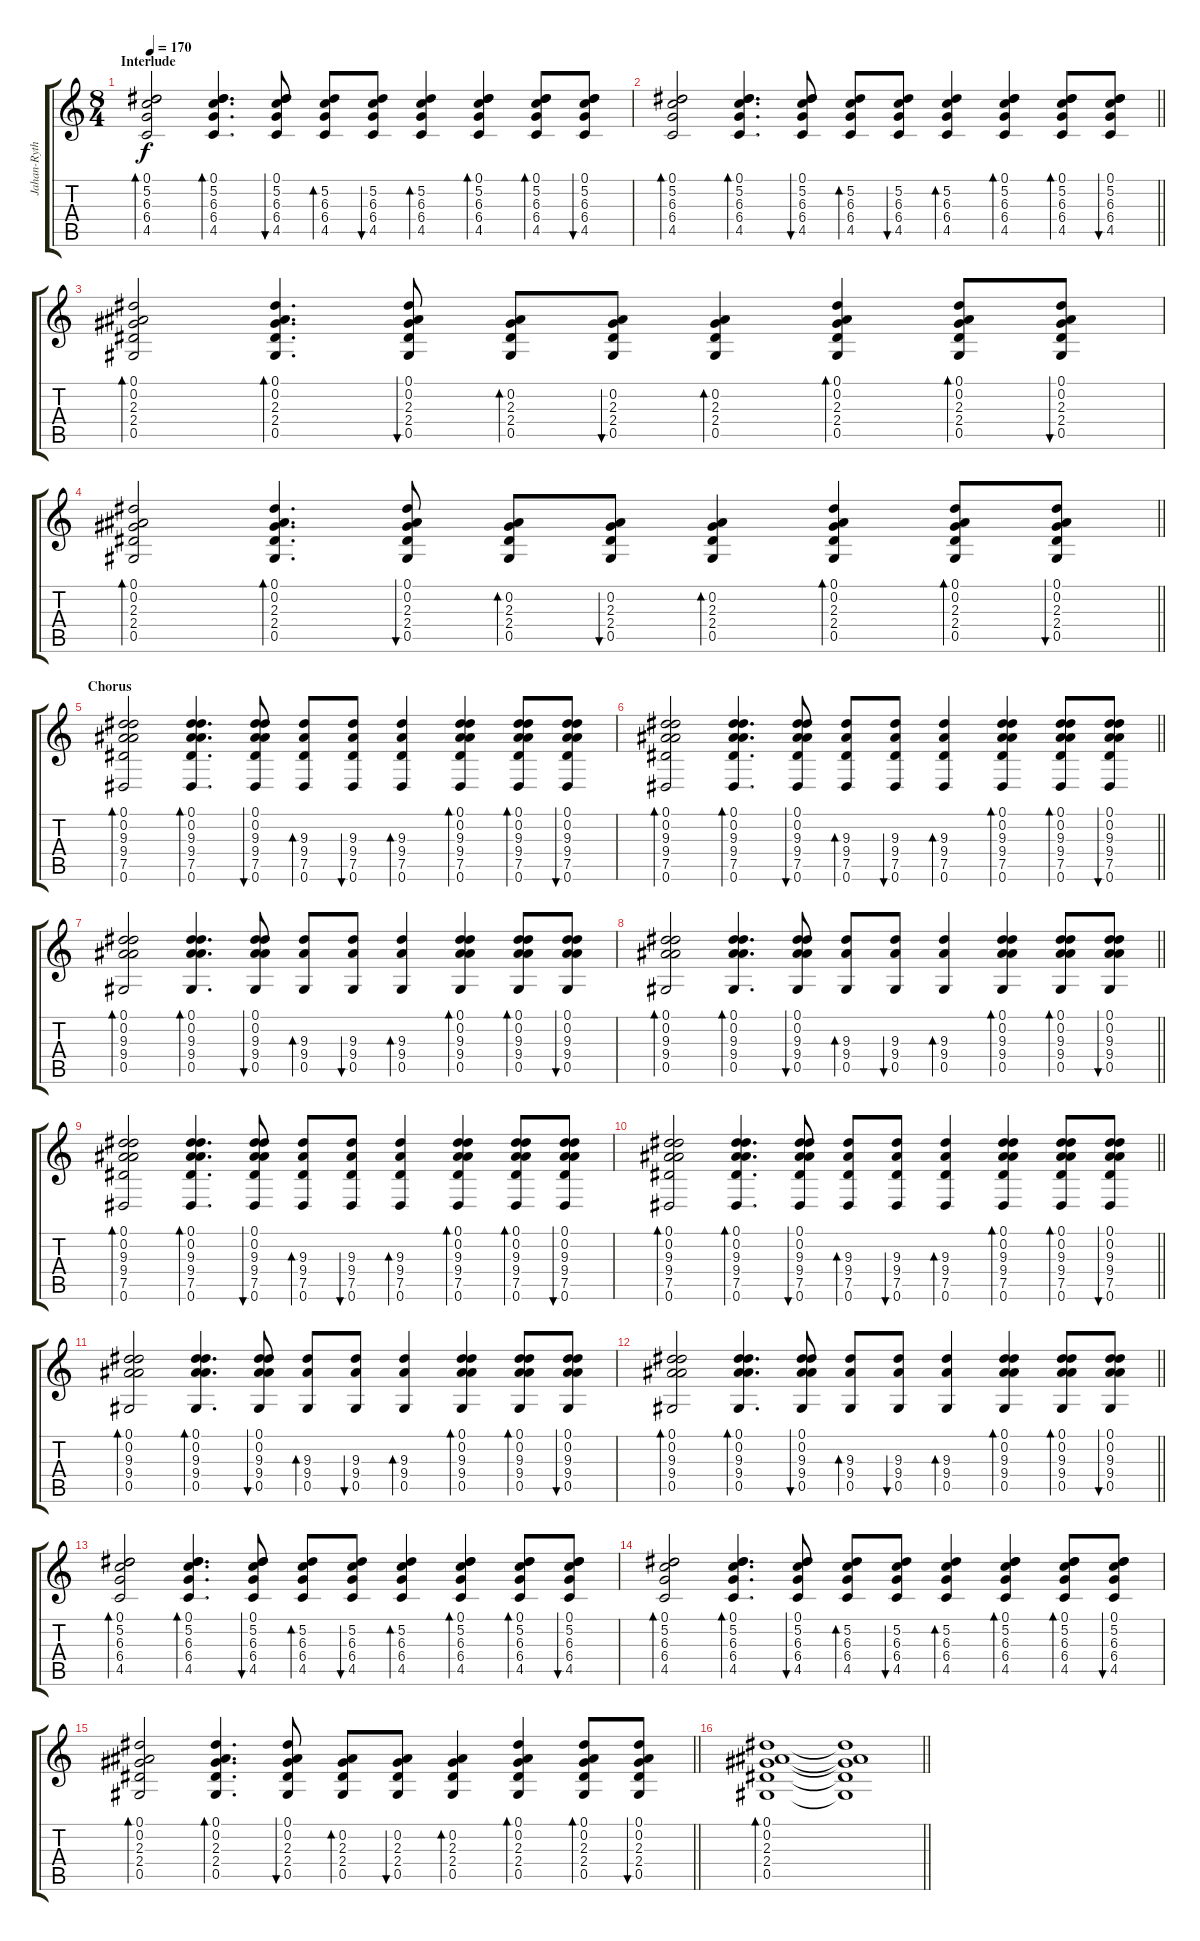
\track ("Jahan-Rythm" "Jahan-Ryth") {instrument acousticguitarsteel}
\staff {score tabs}
\tuning (Eb4 Bb3 Gb3 Db3 Ab2 Eb2) {hide}
\ts (8 4)
\section ("" "Interlude")
\tempo 170
\clef g2
\ks c
(0.1 5.2 6.3 6.4 4.5).2{bd 30 dy f} (0.1 5.2 6.3 6.4 4.5).4{d bd 60} (0.1 5.2 6.3 6.4 4.5).8{bu 30} (5.2 6.3 6.4 4.5).8{bd 30} (5.2 6.3 6.4 4.5).8{bu 30} (5.2 6.3 6.4 4.5).4{bd 30} (0.1 5.2 6.3 6.4 4.5).4{bd 30} (0.1 5.2 6.3 6.4 4.5).8{bd 30} (0.1 5.2 6.3 6.4 4.5).8{bu 30} |
\barLineRight lightlight
(0.1 5.2 6.3 6.4 4.5).2{bd 30} (0.1 5.2 6.3 6.4 4.5).4{d bd 30} (0.1 5.2 6.3 6.4 4.5).8{bu 30} (5.2 6.3 6.4 4.5).8{bd 30} (5.2 6.3 6.4 4.5).8{bu 30} (5.2 6.3 6.4 4.5).4{bd 30} (0.1 5.2 6.3 6.4 4.5).4{bd 30} (0.1 5.2 6.3 6.4 4.5).8{bd 30} (0.1 5.2 6.3 6.4 4.5).8{bu 30} |
(0.1 0.2 2.3 2.4 0.5).2{bd 30} (0.1 0.2 2.3 2.4 0.5).4{d bd 30} (0.1 0.2 2.3 2.4 0.5).8{bu 30} (0.2 2.3 2.4 0.5).8{bd 30} (0.2 2.3 2.4 0.5).8{bu 30} (0.2 2.3 2.4 0.5).4{bd 30} (0.1 0.2 2.3 2.4 0.5).4{bd 30} (0.1 0.2 2.3 2.4 0.5).8{bd 30} (0.1 0.2 2.3 2.4 0.5).8{bu 30} |
\barLineRight lightlight
(0.1 0.2 2.3 2.4 0.5).2{bd 30} (0.1 0.2 2.3 2.4 0.5).4{d bd 30} (0.1 0.2 2.3 2.4 0.5).8{bu 30} (0.2 2.3 2.4 0.5).8{bd 30} (0.2 2.3 2.4 0.5).8{bu 30} (0.2 2.3 2.4 0.5).4{bd 30} (0.1 0.2 2.3 2.4 0.5).4{bd 30} (0.1 0.2 2.3 2.4 0.5).8{bd 30} (0.1 0.2 2.3 2.4 0.5).8{bu 30} |
\section ("" "Chorus")
(0.1 0.2 9.3 9.4 7.5 0.6).2{bd 30} (0.1 0.2 9.3 9.4 7.5 0.6).4{d bd 30} (0.1 0.2 9.3 9.4 7.5 0.6).8{bu 30} (9.3 9.4 7.5 0.6).8{bd 30} (9.3 9.4 7.5 0.6).8{bu 30} (9.3 9.4 7.5 0.6).4{bd 30} (0.1 0.2 9.3 9.4 7.5 0.6).4{bd 30} (0.1 0.2 9.3 9.4 7.5 0.6).8{bd 30} (0.1 0.2 9.3 9.4 7.5 0.6).8{bu 30} |
\barLineRight lightlight
(0.1 0.2 9.3 9.4 7.5 0.6).2{bd 30} (0.1 0.2 9.3 9.4 7.5 0.6).4{d bd 30} (0.1 0.2 9.3 9.4 7.5 0.6).8{bu 30} (9.3 9.4 7.5 0.6).8{bd 30} (9.3 9.4 7.5 0.6).8{bu 30} (9.3 9.4 7.5 0.6).4{bd 30} (0.1 0.2 9.3 9.4 7.5 0.6).4{bd 30} (0.1 0.2 9.3 9.4 7.5 0.6).8{bd 30} (0.1 0.2 9.3 9.4 7.5 0.6).8{bu 30} |
(0.1 0.2 9.3 9.4 0.5).2{bd 30} (0.1 0.2 9.3 9.4 0.5).4{d bd 30} (0.1 0.2 9.3 9.4 0.5).8{bu 30} (9.3 9.4 0.5).8{bd 30} (9.3 9.4 0.5).8{bu 30} (9.3 9.4 0.5).4{bd 30} (0.1 0.2 9.3 9.4 0.5).4{bd 30} (0.1 0.2 9.3 9.4 0.5).8{bd 30} (0.1 0.2 9.3 9.4 0.5).8{bu 30} |
\barLineRight lightlight
(0.1 0.2 9.3 9.4 0.5).2{bd 30} (0.1 0.2 9.3 9.4 0.5).4{d bd 30} (0.1 0.2 9.3 9.4 0.5).8{bu 30} (9.3 9.4 0.5).8{bd 30} (9.3 9.4 0.5).8{bu 30} (9.3 9.4 0.5).4{bd 30} (0.1 0.2 9.3 9.4 0.5).4{bd 30} (0.1 0.2 9.3 9.4 0.5).8{bd 30} (0.1 0.2 9.3 9.4 0.5).8{bu 30} |
(0.1 0.2 9.3 9.4 7.5 0.6).2{bd 30} (0.1 0.2 9.3 9.4 7.5 0.6).4{d bd 30} (0.1 0.2 9.3 9.4 7.5 0.6).8{bu 30} (9.3 9.4 7.5 0.6).8{bd 30} (9.3 9.4 7.5 0.6).8{bu 30} (9.3 9.4 7.5 0.6).4{bd 30} (0.1 0.2 9.3 9.4 7.5 0.6).4{bd 30} (0.1 0.2 9.3 9.4 7.5 0.6).8{bd 30} (0.1 0.2 9.3 9.4 7.5 0.6).8{bu 30} |
\barLineRight lightlight
(0.1 0.2 9.3 9.4 7.5 0.6).2{bd 30} (0.1 0.2 9.3 9.4 7.5 0.6).4{d bd 30} (0.1 0.2 9.3 9.4 7.5 0.6).8{bu 30} (9.3 9.4 7.5 0.6).8{bd 30} (9.3 9.4 7.5 0.6).8{bu 30} (9.3 9.4 7.5 0.6).4{bd 30} (0.1 0.2 9.3 9.4 7.5 0.6).4{bd 30} (0.1 0.2 9.3 9.4 7.5 0.6).8{bd 30} (0.1 0.2 9.3 9.4 7.5 0.6).8{bu 30} |
(0.1 0.2 9.3 9.4 0.5).2{bd 30} (0.1 0.2 9.3 9.4 0.5).4{d bd 30} (0.1 0.2 9.3 9.4 0.5).8{bu 30} (9.3 9.4 0.5).8{bd 30} (9.3 9.4 0.5).8{bu 30} (9.3 9.4 0.5).4{bd 30} (0.1 0.2 9.3 9.4 0.5).4{bd 30} (0.1 0.2 9.3 9.4 0.5).8{bd 30} (0.1 0.2 9.3 9.4 0.5).8{bu 30} |
\barLineRight lightlight
(0.1 0.2 9.3 9.4 0.5).2{bd 30} (0.1 0.2 9.3 9.4 0.5).4{d bd 30} (0.1 0.2 9.3 9.4 0.5).8{bu 30} (9.3 9.4 0.5).8{bd 30} (9.3 9.4 0.5).8{bu 30} (9.3 9.4 0.5).4{bd 30} (0.1 0.2 9.3 9.4 0.5).4{bd 30} (0.1 0.2 9.3 9.4 0.5).8{bd 30} (0.1 0.2 9.3 9.4 0.5).8{bu 30} |
(0.1 5.2 6.3 6.4 4.5).2{bd 30} (0.1 5.2 6.3 6.4 4.5).4{d bd 30} (0.1 5.2 6.3 6.4 4.5).8{bu 30} (5.2 6.3 6.4 4.5).8{bd 30} (5.2 6.3 6.4 4.5).8{bu 30} (5.2 6.3 6.4 4.5).4{bd 30} (0.1 5.2 6.3 6.4 4.5).4{bd 30} (0.1 5.2 6.3 6.4 4.5).8{bd 30} (0.1 5.2 6.3 6.4 4.5).8{bu 30} |
(0.1 5.2 6.3 6.4 4.5).2{bd 30} (0.1 5.2 6.3 6.4 4.5).4{d bd 30} (0.1 5.2 6.3 6.4 4.5).8{bu 30} (5.2 6.3 6.4 4.5).8{bd 30} (5.2 6.3 6.4 4.5).8{bu 30} (5.2 6.3 6.4 4.5).4{bd 30} (0.1 5.2 6.3 6.4 4.5).4{bd 30} (0.1 5.2 6.3 6.4 4.5).8{bd 30} (0.1 5.2 6.3 6.4 4.5).8{bu 30} |
\barLineRight lightlight
(0.1 0.2 2.3 2.4 0.5).2{bd 30} (0.1 0.2 2.3 2.4 0.5).4{d bd 30} (0.1 0.2 2.3 2.4 0.5).8{bu 30} (0.2 2.3 2.4 0.5).8{bd 30} (0.2 2.3 2.4 0.5).8{bu 30} (0.2 2.3 2.4 0.5).4{bd 30} (0.1 0.2 2.3 2.4 0.5).4{bd 30} (0.1 0.2 2.3 2.4 0.5).8{bd 30} (0.1 0.2 2.3 2.4 0.5).8{bu 30} |
\barLineRight lightlight
(0.1 0.2 2.3 2.4 0.5).1{bd 30} (0.1{t} 0.2{t} 2.3{t} 2.4{t} 0.5{t}).1
